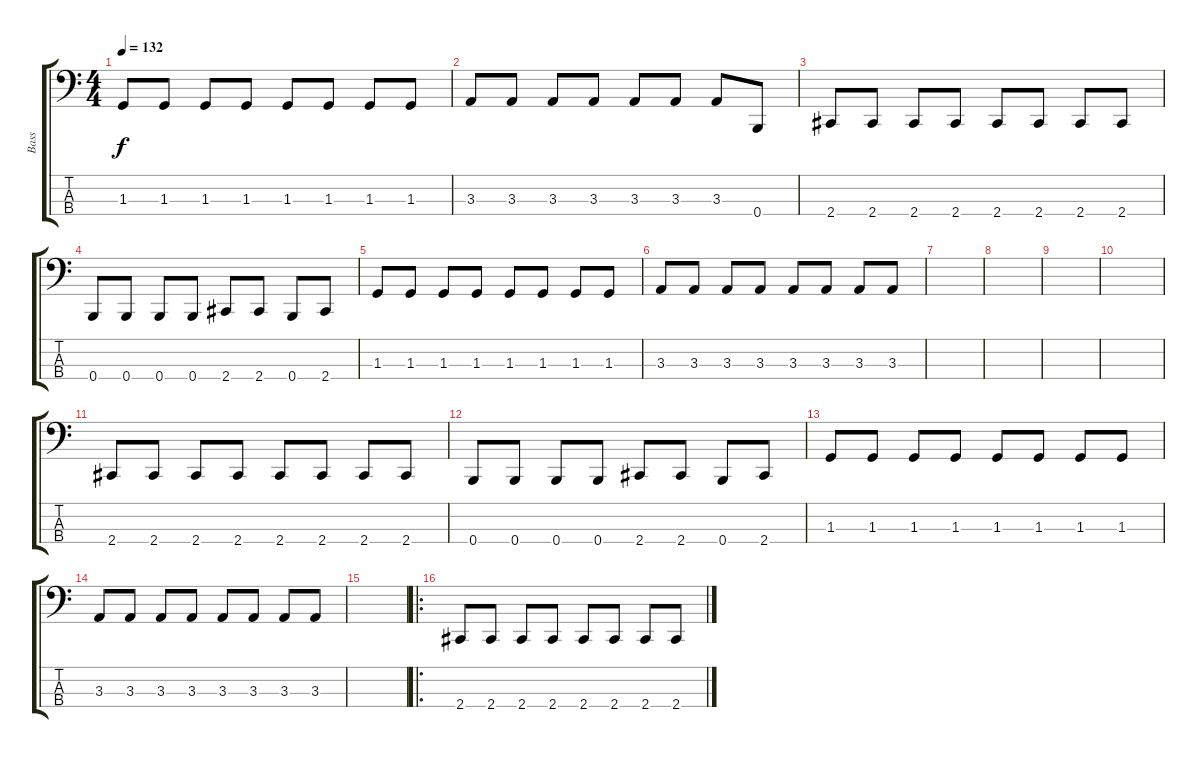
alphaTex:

\track ("Bass" "Bass") {instrument electricbassfinger}
\staff {score tabs}
\tuning (E2 B1 Gb1 B0) {hide}
\ts (4 4)
\tempo 132
\clef f4
\ks c
1.3.8{dy f} 1.3.8 1.3.8 1.3.8 1.3.8 1.3.8 1.3.8 1.3.8 |
3.3.8 3.3.8 3.3.8 3.3.8 3.3.8 3.3.8 3.3.8 0.4.8 |
2.4.8 2.4.8 2.4.8 2.4.8 2.4.8 2.4.8 2.4.8 2.4.8 |
0.4.8 0.4.8 0.4.8 0.4.8 2.4.8 2.4.8 0.4.8 2.4.8 |
1.3.8 1.3.8 1.3.8 1.3.8 1.3.8 1.3.8 1.3.8 1.3.8 |
3.3.8 3.3.8 3.3.8 3.3.8 3.3.8 3.3.8 3.3.8 3.3.8 |
|
|
|
|
2.4.8 2.4.8 2.4.8 2.4.8 2.4.8 2.4.8 2.4.8 2.4.8 |
0.4.8 0.4.8 0.4.8 0.4.8 2.4.8 2.4.8 0.4.8 2.4.8 |
1.3.8 1.3.8 1.3.8 1.3.8 1.3.8 1.3.8 1.3.8 1.3.8 |
3.3.8 3.3.8 3.3.8 3.3.8 3.3.8 3.3.8 3.3.8 3.3.8 |
|
\ro
2.4.8 2.4.8 2.4.8 2.4.8 2.4.8 2.4.8 2.4.8 2.4.8
